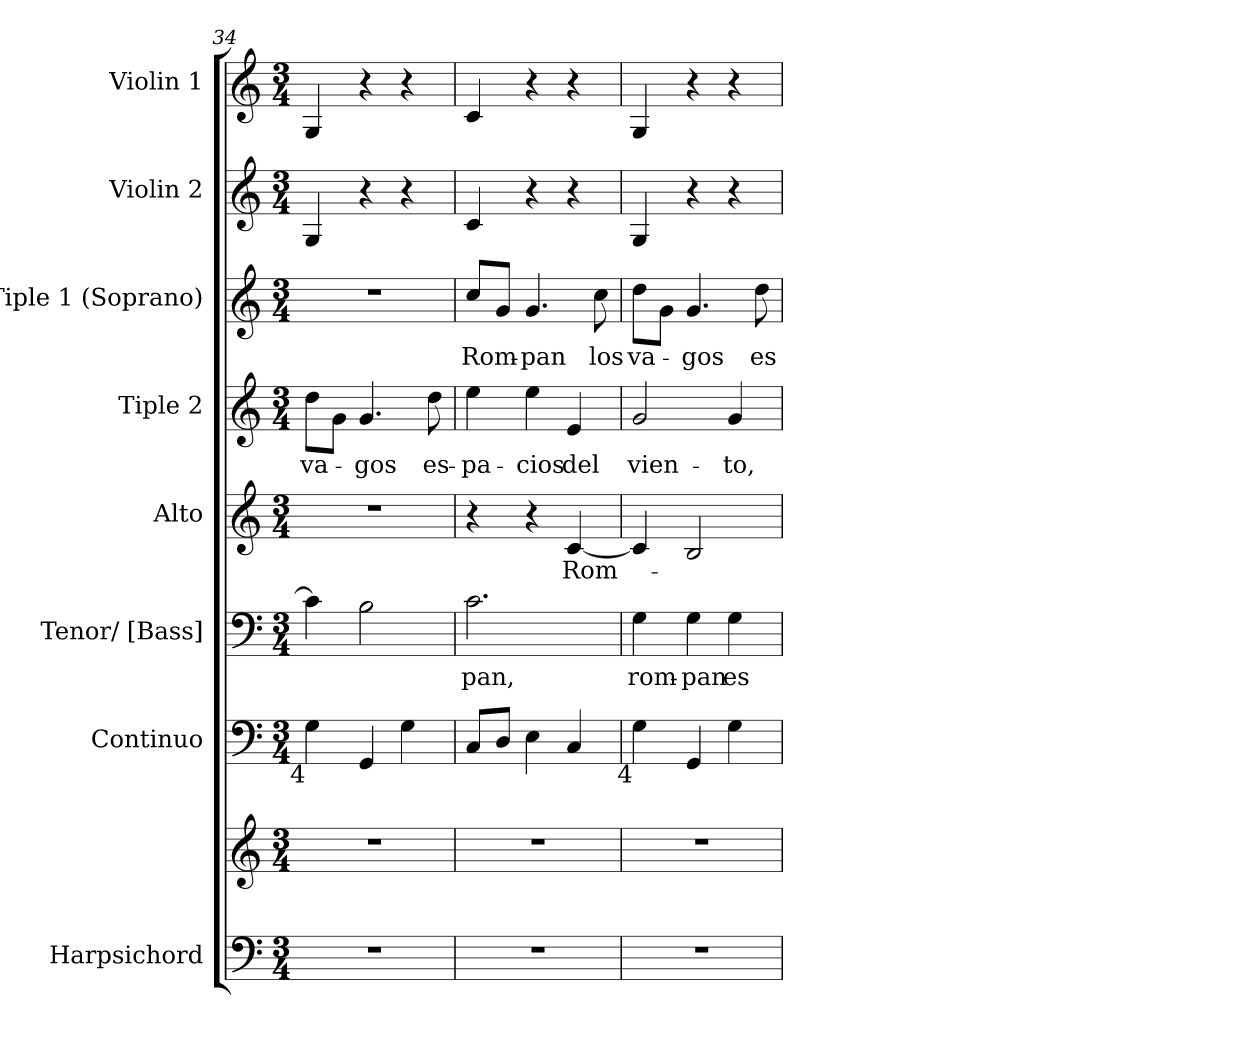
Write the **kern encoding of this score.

**kern	**kern	**kern	**kern	**text	**kern	**text	**kern	**text	**kern	**text	**kern	**kern
*part8	*part8	*part7	*part6	*part6	*part5	*part5	*part4	*part4	*part3	*part3	*part2	*part1
*staff9	*staff8	*staff7	*staff6	*staff6	*staff5	*staff5	*staff4	*staff4	*staff3	*staff3	*staff2	*staff1
*I"Harpsichord	*	*I"Continuo	*I"Tenor/ [Bass]	*	*I"Alto	*	*I"Tiple 2	*	*I"Tiple 1 (Soprano)	*	*I"Violin 2	*I"Violin 1
*	*	*I'Cont.	*I'T/B.	*	*I'A.	*	*	*	*I'S1.	*	*I'Vln. 2	*I'Vln. 1
*clefF4	*clefG2	*clefF4	*clefF4	*	*clefG2	*	*clefG2	*	*clefG2	*	*clefG2	*clefG2
*k[]	*k[]	*k[]	*k[]	*	*k[]	*	*k[]	*	*k[]	*	*k[]	*k[]
*C:	*C:	*C:	*C:	*	*C:	*	*C:	*	*C:	*	*C:	*C:
*M3/4	*M3/4	*M3/4	*M3/4	*	*M3/4	*	*M3/4	*	*M3/4	*	*M3/4	*M3/4
=34	=34	=34	=34	=34	=34	=34	=34	=34	=34	=34	=34	=34
!LO:N:vis=1	!LO:N:vis=1	!	!	!	!LO:N:vis=1	!	!	!	!	!	!	!
!	!	!LO:TX:b:rj:t=4	!	!	!	!	!	!	!	!	!	!
!	!	!	!	!	!	!	!	!LO:LY:b:color=#000000	!LO:N:vis=1	!	!	!
2.r	2.r	4Gi\	4ci\]	.	2.r	.	8ddi\L	va-	2.r	.	4Gi/	4Gi/
.	.	.	.	.	.	.	8gi\J	.	.	.	.	.
!	!	!	!	!	!	!	!	!LO:LY:b:color=#000000	!	!	!	!
.	.	4GGi/	2Bi\	.	.	.	4.gi/	-gos	.	.	4r	4r
.	.	4Gi\	.	.	.	.	.	.	.	.	4r	4r
!	!	!	!	!	!	!	!	!LO:LY:b:color=#000000	!	!	!	!
.	.	.	.	.	.	.	8ddi\	es-	.	.	.	.
=35	=35	=35	=35	=35	=35	=35	=35	=35	=35	=35	=35	=35
!LO:N:vis=1	!LO:N:vis=1	!	!	!	!	!	!	!	!	!	!	!
!	!	!	!	!LO:LY:b:color=#000000	!	!	!	!	!	!	!	!
!	!	!	!	!	!	!	!	!LO:LY:b:color=#000000	!	!	!	!
!	!	!	!	!	!	!	!	!	!	!LO:LY:b:color=#000000	!	!
2.r	2.r	8Ci/L	2.ci\	-pan,	4r	.	4eei\	-pa-	8cci/L	Rom-	4ci/	4ci/
.	.	8Di/J	.	.	.	.	.	.	8gi/J	.	.	.
!	!	!	!	!	!	!	!	!LO:LY:b:color=#000000	!	!	!	!
!	!	!	!	!	!	!	!	!	!	!LO:LY:b:color=#000000	!	!
.	.	4Ei\	.	.	4r	.	4eei\	-cios	4.gi/	-pan	4r	4r
!	!	!	!	!	!	!LO:LY:b:color=#000000	!	!	!	!	!	!
!	!	!	!	!	!	!	!	!LO:LY:b:color=#000000	!	!	!	!
.	.	4Ci/	.	.	[4ci/	Rom-	4ei/	del	.	.	4r	4r
!	!	!	!	!	!	!	!	!	!	!LO:LY:b:color=#000000	!	!
.	.	.	.	.	.	.	.	.	8cci\	los	.	.
=36	=36	=36	=36	=36	=36	=36	=36	=36	=36	=36	=36	=36
!LO:N:vis=1	!LO:N:vis=1	!	!	!	!	!	!	!	!	!	!	!
!	!	!	!	!LO:LY:b:color=#000000	!	!	!	!	!	!	!	!
!	!	!	!	!	!	!	!	!LO:LY:b:color=#000000	!	!	!	!
!	!	!LO:TX:b:rj:t=4	!	!	!	!	!	!	!	!	!	!
!	!	!	!	!	!	!	!	!	!	!LO:LY:b:color=#000000	!	!
2.r	2.r	4Gi\	4Gi\	rom-	4ci/]	.	2gi/	vien-	8ddi\L	va-	4Gi/	4Gi/
.	.	.	.	.	.	.	.	.	8gi\J	.	.	.
!	!	!	!	!LO:LY:b:color=#000000	!	!	!	!	!	!	!	!
!	!	!	!	!	!	!	!	!	!	!LO:LY:b:color=#000000	!	!
.	.	4GGi/	4Gi\	-pan	2Bi/	.	.	.	4.gi/	-gos	4r	4r
!	!	!	!	!LO:LY:b:color=#000000	!	!	!	!	!	!	!	!
!	!	!	!	!	!	!	!	!LO:LY:b:color=#000000	!	!	!	!
.	.	4Gi\	4Gi\	es-	.	.	4gi/	-to,	.	.	4r	4r
!	!	!	!	!	!	!	!	!	!	!LO:LY:b:color=#000000	!	!
.	.	.	.	.	.	.	.	.	8ddi\	es-	.	.
=	=	=	=	=	=	=	=	=	=	=	=	=
*-	*-	*-	*-	*-	*-	*-	*-	*-	*-	*-	*-	*-
